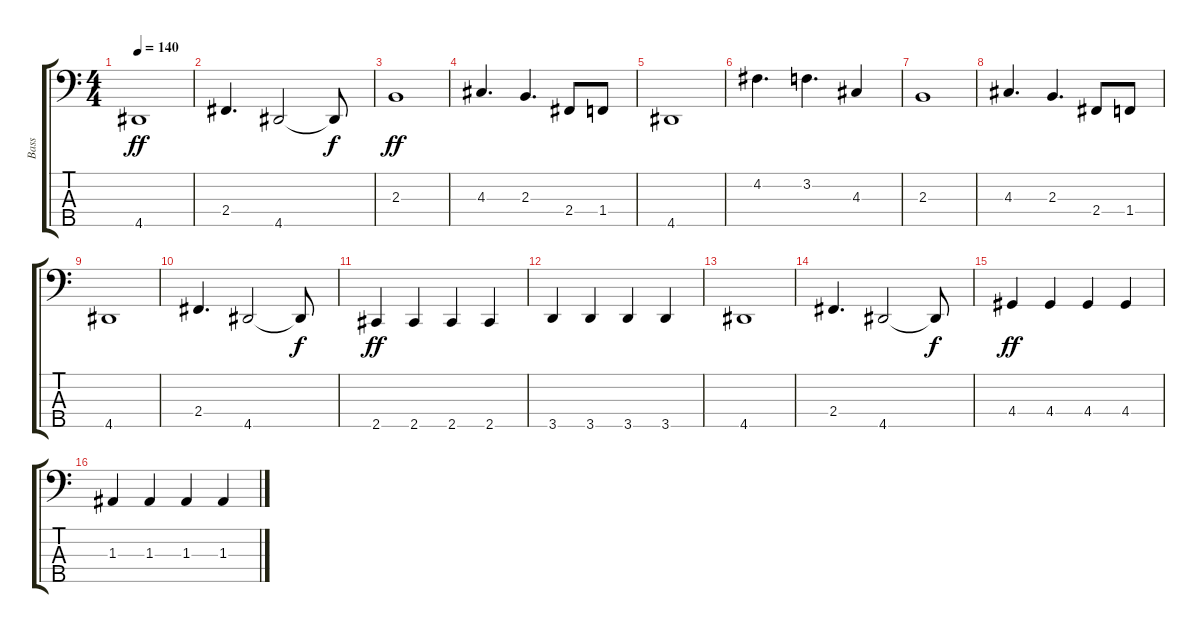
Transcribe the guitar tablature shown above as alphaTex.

\track ("Bass" "Bass") {instrument electricbassfinger}
\staff {score tabs}
\tuning (G2 D2 A1 E1 B0) {hide}
\ts (4 4)
\tempo 140
\clef f4
\ks c
4.5.1{dy ff} |
2.4.4{d} 4.5.2 4.5{t}.8{dy f} |
2.3.1{dy ff} |
4.3.4{d} 2.3.4{d} 2.4.8 1.4.8 |
4.5.1 |
4.2.4{d} 3.2.4{d} 4.3.4 |
2.3.1 |
4.3.4{d} 2.3.4{d} 2.4.8 1.4.8 |
4.5.1 |
2.4.4{d} 4.5.2 4.5{t}.8{dy f} |
2.5.4{dy ff} 2.5.4 2.5.4 2.5.4 |
3.5.4 3.5.4 3.5.4 3.5.4 |
4.5.1 |
2.4.4{d} 4.5.2 4.5{t}.8{dy f} |
4.4.4{dy ff} 4.4.4 4.4.4 4.4.4 |
1.3.4 1.3.4 1.3.4 1.3.4
